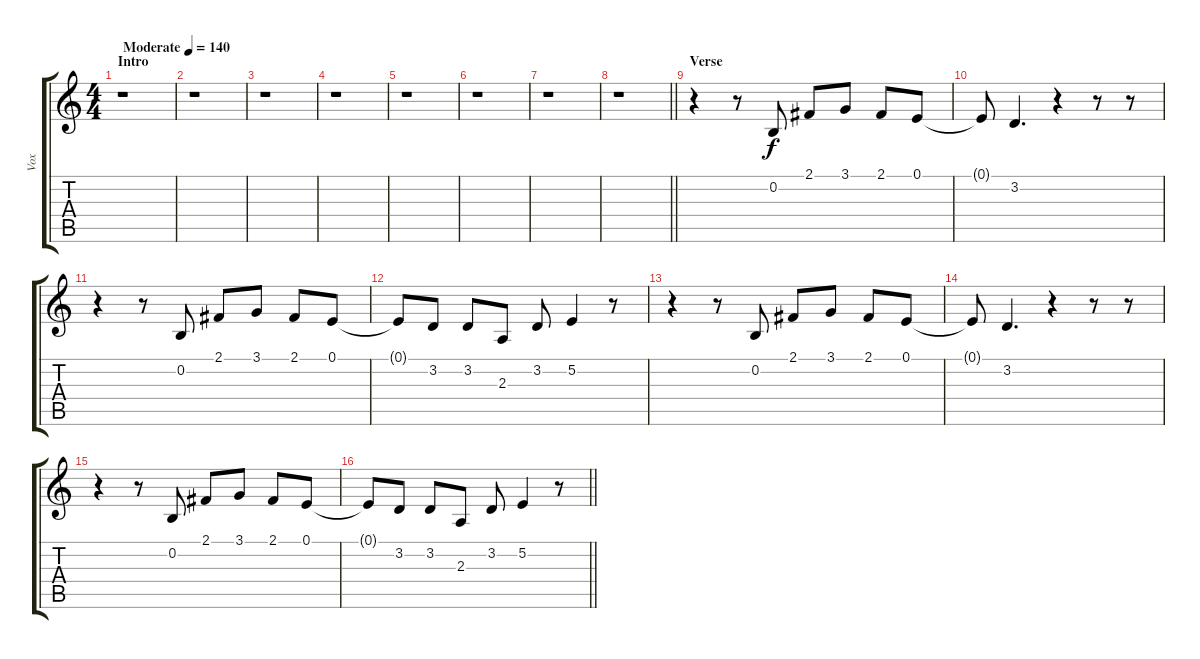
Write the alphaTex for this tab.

\track ("Vox" "Vox") {instrument lead2sawtooth}
\staff {score tabs}
\tuning (E4 B3 G3 D3 A2 E2) {hide}
\ts (4 4)
\section ("" "Intro")
\tempo (140 "Moderate")
\clef g2
\ks c
r.1{dy f instrument lead2sawtooth} |
r.1 |
r.1 |
r.1 |
r.1 |
r.1 |
r.1 |
\barLineRight lightlight
r.1 |
\section ("" "Verse")
r.4 r.8 0.2.8 2.1.8 3.1.8 2.1.8 0.1.8 |
0.1{t}.8 3.2.4{d} r.4 r.8 r.8 |
r.4 r.8 0.2.8 2.1.8 3.1.8 2.1.8 0.1.8 |
0.1{t}.8 3.2.8 3.2.8 2.3.8 3.2.8 5.2.4 r.8 |
r.4 r.8 0.2.8 2.1.8 3.1.8 2.1.8 0.1.8 |
0.1{t}.8 3.2.4{d} r.4 r.8 r.8 |
r.4 r.8 0.2.8 2.1.8 3.1.8 2.1.8 0.1.8 |
\barLineRight lightlight
0.1{t}.8 3.2.8 3.2.8 2.3.8 3.2.8 5.2.4 r.8
